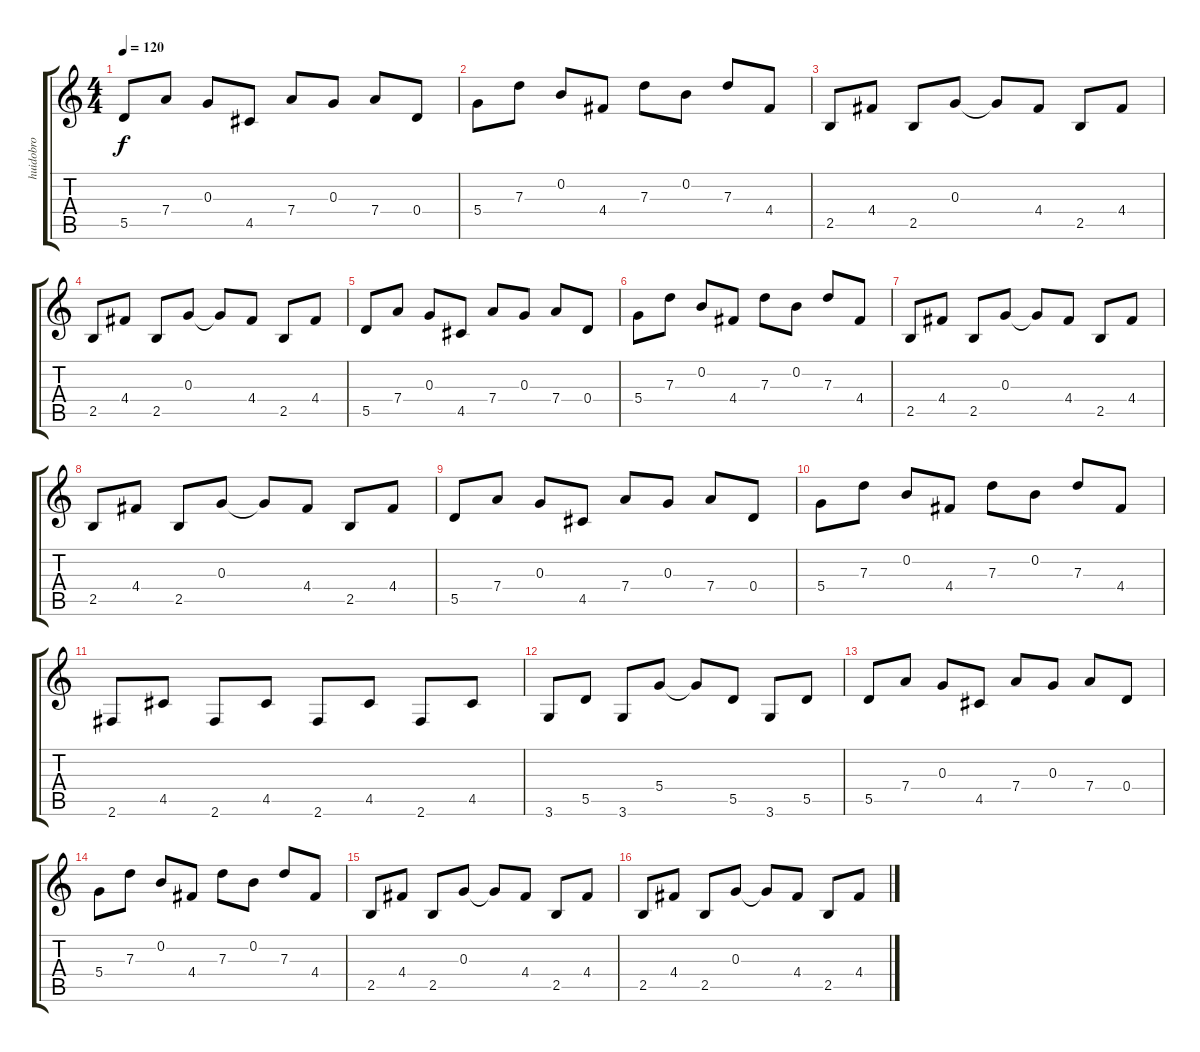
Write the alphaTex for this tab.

\track ("huidobro" "huidobro") {instrument electricguitarclean}
\staff {score tabs}
\tuning (E4 B3 G3 D3 A2 E2) {hide}
\ts (4 4)
\tempo 120
\clef g2
\ks c
5.5.8{dy f instrument electricguitarclean} 7.4.8 0.3.8 4.5.8 7.4.8 0.3.8 7.4.8 0.4.8 |
5.4.8 7.3.8 0.2.8 4.4.8 7.3.8 0.2.8 7.3.8 4.4.8 |
2.5.8 4.4.8 2.5.8 0.3.8 0.3{t}.8 4.4.8 2.5.8 4.4.8 |
2.5.8 4.4.8 2.5.8 0.3.8 0.3{t}.8 4.4.8 2.5.8 4.4.8 |
5.5.8 7.4.8 0.3.8 4.5.8 7.4.8 0.3.8 7.4.8 0.4.8 |
5.4.8 7.3.8 0.2.8 4.4.8 7.3.8 0.2.8 7.3.8 4.4.8 |
2.5.8 4.4.8 2.5.8 0.3.8 0.3{t}.8 4.4.8 2.5.8 4.4.8 |
2.5.8 4.4.8 2.5.8 0.3.8 0.3{t}.8 4.4.8 2.5.8 4.4.8 |
5.5.8 7.4.8 0.3.8 4.5.8 7.4.8 0.3.8 7.4.8 0.4.8 |
5.4.8 7.3.8 0.2.8 4.4.8 7.3.8 0.2.8 7.3.8 4.4.8 |
2.6.8 4.5.8 2.6.8 4.5.8 2.6.8 4.5.8 2.6.8 4.5.8 |
3.6.8 5.5.8 3.6.8 5.4.8 5.4{t}.8 5.5.8 3.6.8 5.5.8 |
5.5.8 7.4.8 0.3.8 4.5.8 7.4.8 0.3.8 7.4.8 0.4.8 |
5.4.8 7.3.8 0.2.8 4.4.8 7.3.8 0.2.8 7.3.8 4.4.8 |
2.5.8 4.4.8 2.5.8 0.3.8 0.3{t}.8 4.4.8 2.5.8 4.4.8 |
2.5.8 4.4.8 2.5.8 0.3.8 0.3{t}.8 4.4.8 2.5.8 4.4.8
